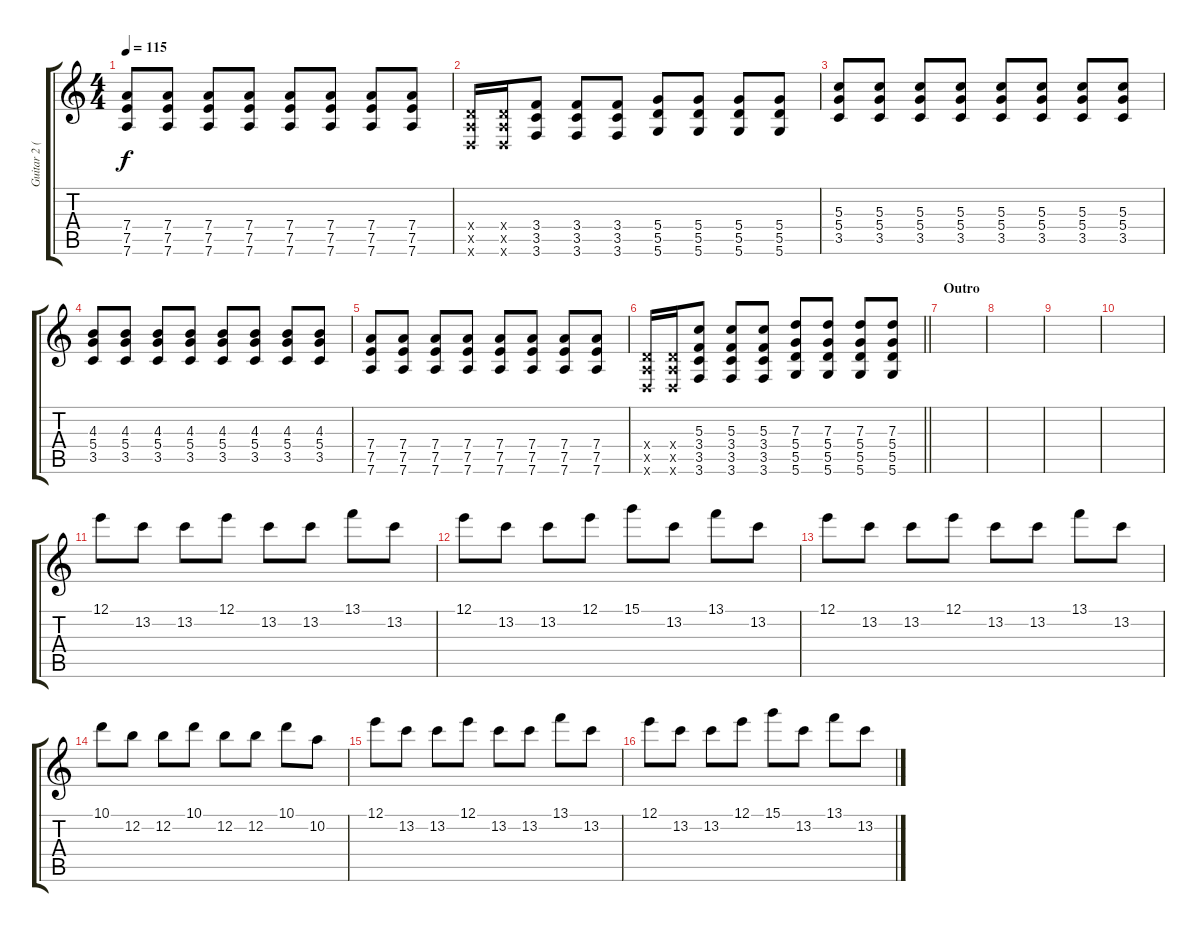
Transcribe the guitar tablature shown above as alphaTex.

\track ("Guitar 2 (Rythm)" "Guitar 2 (") {instrument overdrivenguitar}
\staff {score tabs}
\tuning (E4 B3 G3 D3 A2 D2) {hide}
\ts (4 4)
\tempo 115
\clef g2
\ks c
(7.4 7.5 7.6).8{dy f} (7.4 7.5 7.6).8 (7.4 7.5 7.6).8 (7.4 7.5 7.6).8 (7.4 7.5 7.6).8 (7.4 7.5 7.6).8 (7.4 7.5 7.6).8 (7.4 7.5 7.6).8 |
(0.4{x} 0.5{x} 0.6{x}).16 (0.4{x} 0.5{x} 0.6{x}).16 (3.4 3.5 3.6).8 (3.4 3.5 3.6).8 (3.4 3.5 3.6).8 (5.4 5.5 5.6).8 (5.4 5.5 5.6).8 (5.4 5.5 5.6).8 (5.4 5.5 5.6).8 |
(5.3 5.4 3.5).8 (5.3 5.4 3.5).8 (5.3 5.4 3.5).8 (5.3 5.4 3.5).8 (5.3 5.4 3.5).8 (5.3 5.4 3.5).8 (5.3 5.4 3.5).8 (5.3 5.4 3.5).8 |
(4.3 5.4 3.5).8 (4.3 5.4 3.5).8 (4.3 5.4 3.5).8 (4.3 5.4 3.5).8 (4.3 5.4 3.5).8 (4.3 5.4 3.5).8 (4.3 5.4 3.5).8 (4.3 5.4 3.5).8 |
(7.4 7.5 7.6).8 (7.4 7.5 7.6).8 (7.4 7.5 7.6).8 (7.4 7.5 7.6).8 (7.4 7.5 7.6).8 (7.4 7.5 7.6).8 (7.4 7.5 7.6).8 (7.4 7.5 7.6).8 |
\barLineRight lightlight
(0.4{x} 0.5{x} 0.6{x}).16 (0.4{x} 0.5{x} 0.6{x}).16 (5.3 3.4 3.5 3.6).8 (5.3 3.4 3.5 3.6).8 (5.3 3.4 3.5 3.6).8 (7.3 5.4 5.5 5.6).8 (7.3 5.4 5.5 5.6).8 (7.3 5.4 5.5 5.6).8 (7.3 5.4 5.5 5.6).8 |
\section ("" "Outro")
|
|
|
|
12.1.8 13.2.8 13.2.8 12.1.8 13.2.8 13.2.8 13.1.8 13.2.8 |
12.1.8 13.2.8 13.2.8 12.1.8 15.1.8 13.2.8 13.1.8 13.2.8 |
12.1.8 13.2.8 13.2.8 12.1.8 13.2.8 13.2.8 13.1.8 13.2.8 |
10.1.8 12.2.8 12.2.8 10.1.8 12.2.8 12.2.8 10.1.8 10.2.8 |
12.1.8 13.2.8 13.2.8 12.1.8 13.2.8 13.2.8 13.1.8 13.2.8 |
12.1.8 13.2.8 13.2.8 12.1.8 15.1.8 13.2.8 13.1.8 13.2.8
